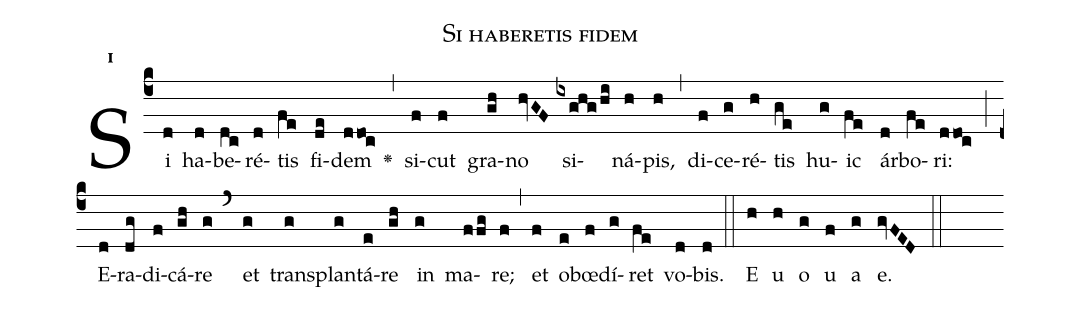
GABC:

name:Si haberetis fidem;
office-part:Antiphona;
mode:1;
%%
initial-style: 1;
name: Si haberetis fidem;
book: Antiphonae & Responsoria/Tomus IV, p. 159;
occasion: Dominica XXVII per Annum;
office-part: Laudes Ant Bc;
annotation: 1d2;
centering-scheme: english;
font: OFLSortsMillGoudy;
height: 11;
width: 4.5;
%%
(c4)Si(d) ha(d)be(dc)ré(d)tis(fe) fi(de)dem(ddoc) <v>\greheightstar</v>(,) si(f)cut(f) gra(gh)no(hvGF) si(ixghg/hi)ná(h)pis,(h) (,) di(f)ce(g)ré(h)tis(ge) hu(g)ic(fe) ár(d)bo(fe)ri:(ddoc) (;) E(d)ra(dg)di(f)cá(gh)re(g) (`) et(g) tran(g)splan(g)tá(e)re(gh) in(g) ma(ffg)re;(f) (,) et(f) o(e)bœ(f)dí(g)ret(fe) vo(d)bis.(d) (::) E(h) u(h) o(g) u(f) a(g) e.(gvFED) (::)
